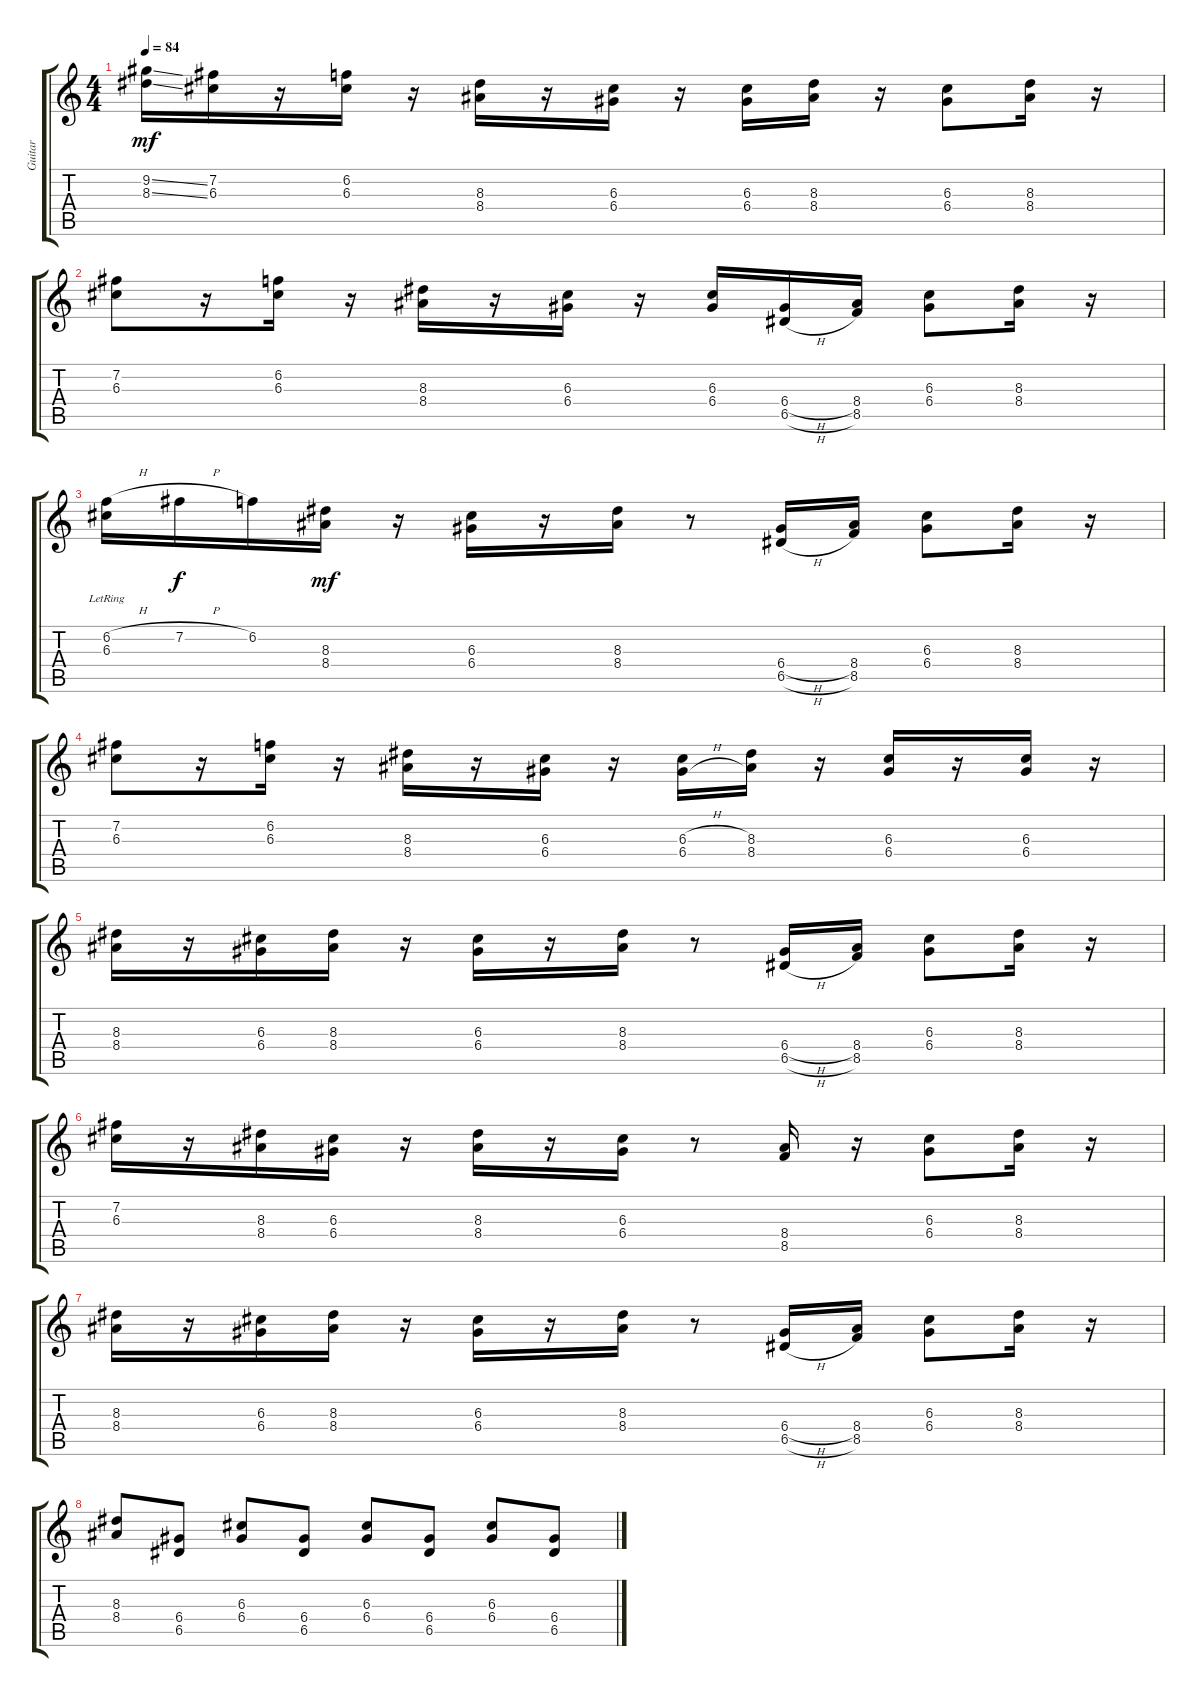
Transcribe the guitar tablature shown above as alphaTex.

\track ("Guitar" "Guitar") {instrument electricguitarclean}
\staff {score tabs}
\tuning (E4 B3 G3 D3 A2 E2) {hide}
\ts (4 4)
\tempo 84
\clef g2
\ks c
(9.2{ss} 8.3{ss}).16{dy mf} (7.2 6.3).16 r.16 (6.2 6.3).16 r.16 (8.3 8.4).16 r.16 (6.3 6.4).16 r.16 (6.3 6.4).16 (8.3 8.4).16 r.16 (6.3 6.4).8 (8.3 8.4).16 r.16 |
(7.2 6.3).8 r.16 (6.2 6.3).16 r.16 (8.3 8.4).16 r.16 (6.3 6.4).16 r.16 (6.3 6.4).16 (6.4{h} 6.5{h}).16 (8.4 8.5).16 (6.3 6.4).8 (8.3 8.4).16 r.16 |
(6.2{h} 6.3{lr}).16 7.2{h}.16{dy f} 6.2.16 (8.3 8.4).16{dy mf} r.16 (6.3 6.4).16 r.16 (8.3 8.4).16 r.8 (6.4{h} 6.5{h}).16 (8.4 8.5).16 (6.3 6.4).8 (8.3 8.4).16 r.16 |
(7.2 6.3).8 r.16 (6.2 6.3).16 r.16 (8.3 8.4).16 r.16 (6.3 6.4).16 r.16 (6.3{h} 6.4{h}).16 (8.3 8.4).16 r.16 (6.3 6.4).16 r.16 (6.3 6.4).16 r.16 |
(8.3 8.4).16 r.16 (6.3 6.4).16 (8.3 8.4).16 r.16 (6.3 6.4).16 r.16 (8.3 8.4).16 r.8 (6.4{h} 6.5{h}).16 (8.4 8.5).16 (6.3 6.4).8 (8.3 8.4).16 r.16 |
(7.2 6.3).16 r.16 (8.3 8.4).16 (6.3 6.4).16 r.16 (8.3 8.4).16 r.16 (6.3 6.4).16 r.8 (8.4 8.5).16 r.16 (6.3 6.4).8 (8.3 8.4).16 r.16 |
(8.3 8.4).16 r.16 (6.3 6.4).16 (8.3 8.4).16 r.16 (6.3 6.4).16 r.16 (8.3 8.4).16 r.8 (6.4{h} 6.5{h}).16 (8.4 8.5).16 (6.3 6.4).8 (8.3 8.4).16 r.16 |
(8.3 8.4).8 (6.4 6.5).8 (6.3 6.4).8 (6.4 6.5).8 (6.3 6.4).8 (6.4 6.5).8 (6.3 6.4).8 (6.4 6.5).8
